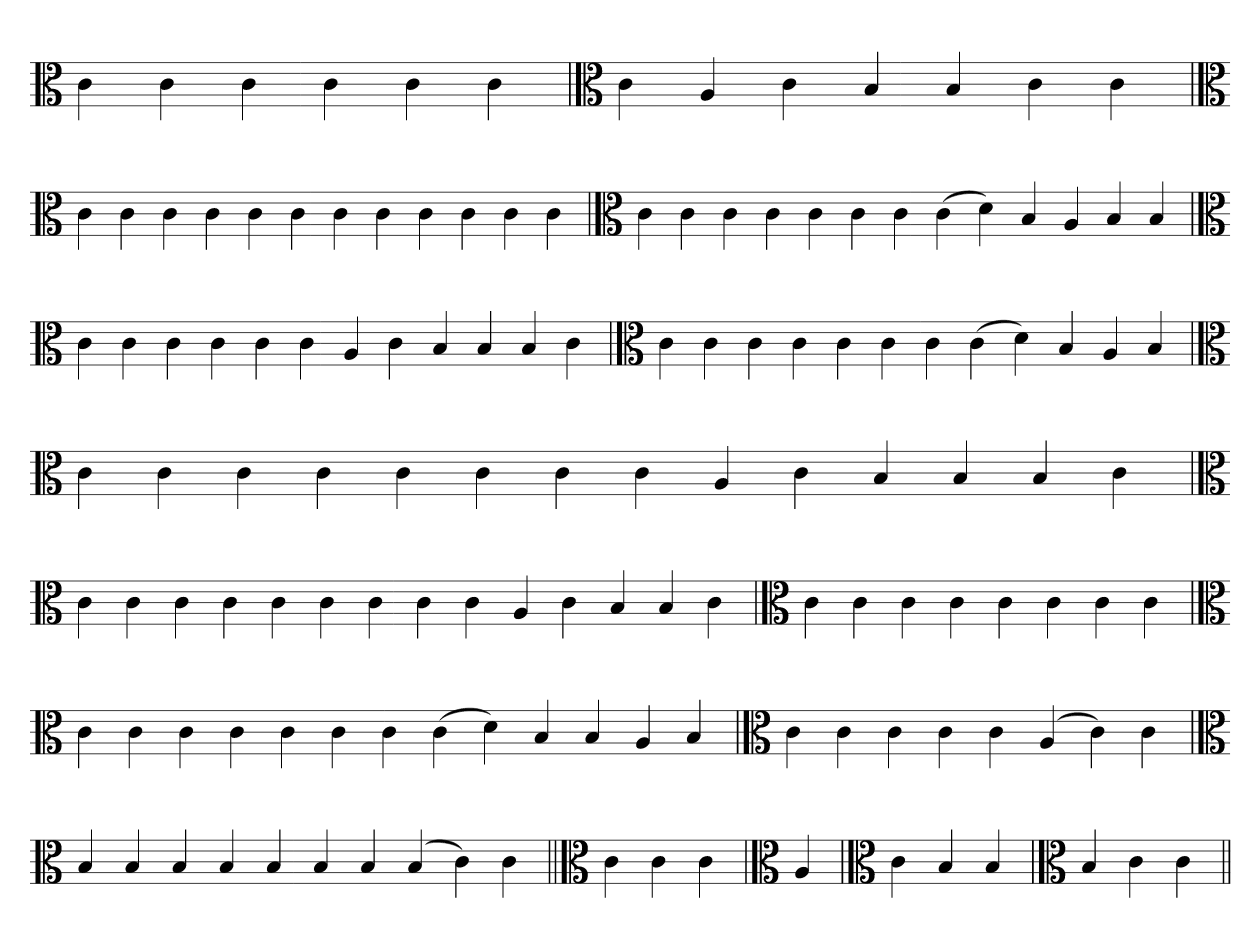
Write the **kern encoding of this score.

**kern
*part1
*staff1
*clefC3
=
4c
4c
4c
4c
4c
4c
=`
*clefC3
4c
4A
4c
4B
4B
4c
4c
='
*clefC3
4c
4c
4c
4c
4c
4c
4c
4c
4c
4c
4c
4c
=`
*clefC3
4c
4c
4c
4c
4c
4c
4c
(4c
4d)
4B
4A
4B
4B
=
*clefC3
4c
4c
4c
4c
4c
4c
4A
4c
4B
4B
4B
4c
='
*clefC3
4c
4c
4c
4c
4c
4c
4c
(4c
4d)
4B
4A
4B
=
*clefC3
4c
4c
4c
4c
4c
4c
4c
4c
4A
4c
4B
4B
4B
4c
='
*clefC3
4c
4c
4c
4c
4c
4c
4c
4c
4c
4A
4c
4B
4B
4c
='
*clefC3
4c
4c
4c
4c
4c
4c
4c
4c
=`
*clefC3
4c
4c
4c
4c
4c
4c
4c
(4c
4d)
4B
4B
4A
4B
=
*clefC3
4c
4c
4c
4c
4c
(4A
4c)
4c
='
*clefC3
4B
4B
4B
4B
4B
4B
4B
(4B
4c)
4c
=||
*clefC3
4c
4c
4c
=
*clefC3
4A
=
*clefC3
4c
4B
4B
=
*clefC3
4B
4c
4c
=||
*-
